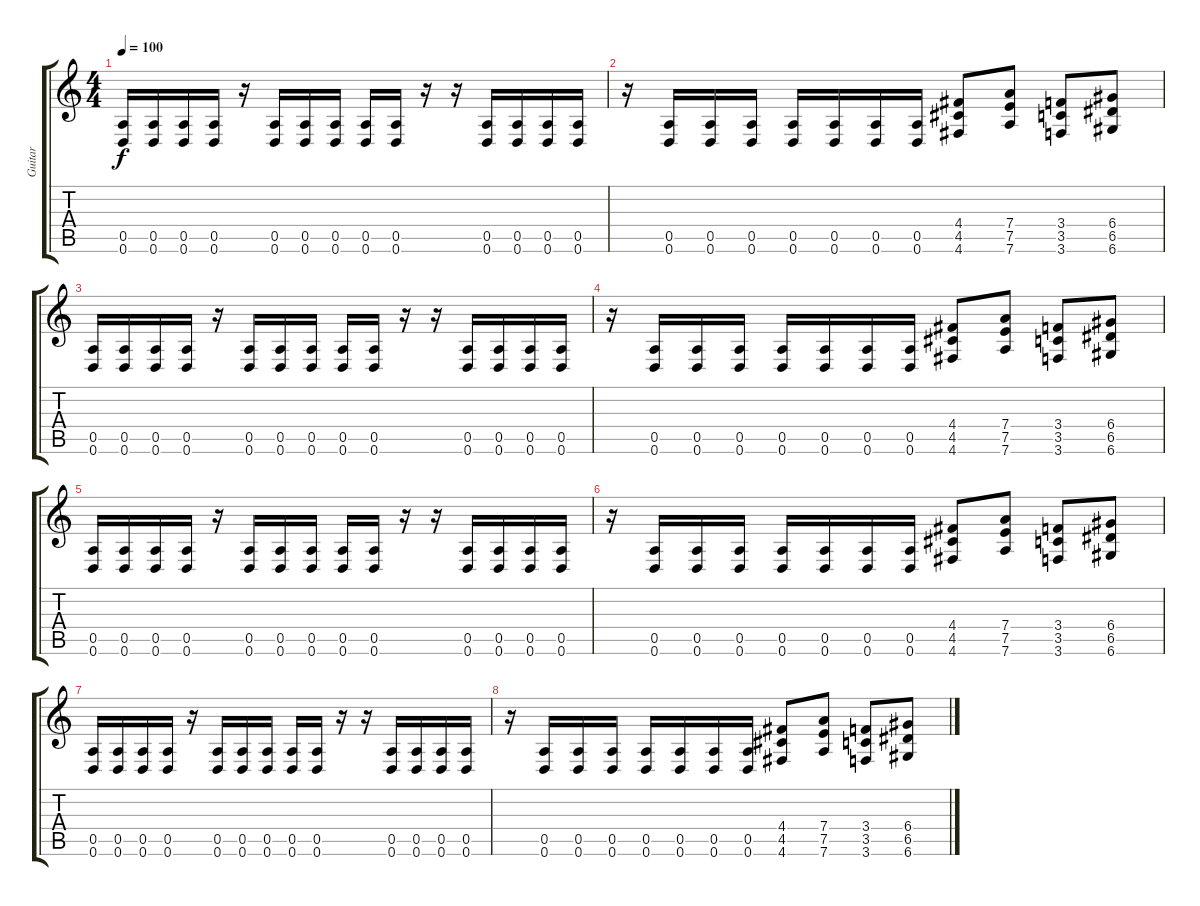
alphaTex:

\track ("Guitar" "Guitar") {instrument distortionguitar}
\staff {score tabs}
\tuning (E4 B3 G3 D3 A2 D2) {hide}
\ts (4 4)
\tempo 100
\clef g2
\ks c
(0.5 0.6).16{dy f} (0.5 0.6).16 (0.5 0.6).16 (0.5 0.6).16 r.16 (0.5 0.6).16 (0.5 0.6).16 (0.5 0.6).16 (0.5 0.6).16 (0.5 0.6).16 r.16 r.16 (0.5 0.6).16 (0.5 0.6).16 (0.5 0.6).16 (0.5 0.6).16 |
r.16 (0.5 0.6).16 (0.5 0.6).16 (0.5 0.6).16 (0.5 0.6).16 (0.5 0.6).16 (0.5 0.6).16 (0.5 0.6).16 (4.4 4.5 4.6).8 (7.4 7.5 7.6).8 (3.4 3.5 3.6).8 (6.4 6.5 6.6).8 |
(0.5 0.6).16 (0.5 0.6).16 (0.5 0.6).16 (0.5 0.6).16 r.16 (0.5 0.6).16 (0.5 0.6).16 (0.5 0.6).16 (0.5 0.6).16 (0.5 0.6).16 r.16 r.16 (0.5 0.6).16 (0.5 0.6).16 (0.5 0.6).16 (0.5 0.6).16 |
r.16 (0.5 0.6).16 (0.5 0.6).16 (0.5 0.6).16 (0.5 0.6).16 (0.5 0.6).16 (0.5 0.6).16 (0.5 0.6).16 (4.4 4.5 4.6).8 (7.4 7.5 7.6).8 (3.4 3.5 3.6).8 (6.4 6.5 6.6).8 |
(0.5 0.6).16 (0.5 0.6).16 (0.5 0.6).16 (0.5 0.6).16 r.16 (0.5 0.6).16 (0.5 0.6).16 (0.5 0.6).16 (0.5 0.6).16 (0.5 0.6).16 r.16 r.16 (0.5 0.6).16 (0.5 0.6).16 (0.5 0.6).16 (0.5 0.6).16 |
r.16 (0.5 0.6).16 (0.5 0.6).16 (0.5 0.6).16 (0.5 0.6).16 (0.5 0.6).16 (0.5 0.6).16 (0.5 0.6).16 (4.4 4.5 4.6).8 (7.4 7.5 7.6).8 (3.4 3.5 3.6).8 (6.4 6.5 6.6).8 |
(0.5 0.6).16 (0.5 0.6).16 (0.5 0.6).16 (0.5 0.6).16 r.16 (0.5 0.6).16 (0.5 0.6).16 (0.5 0.6).16 (0.5 0.6).16 (0.5 0.6).16 r.16 r.16 (0.5 0.6).16 (0.5 0.6).16 (0.5 0.6).16 (0.5 0.6).16 |
r.16 (0.5 0.6).16 (0.5 0.6).16 (0.5 0.6).16 (0.5 0.6).16 (0.5 0.6).16 (0.5 0.6).16 (0.5 0.6).16 (4.4 4.5 4.6).8 (7.4 7.5 7.6).8 (3.4 3.5 3.6).8 (6.4 6.5 6.6).8
